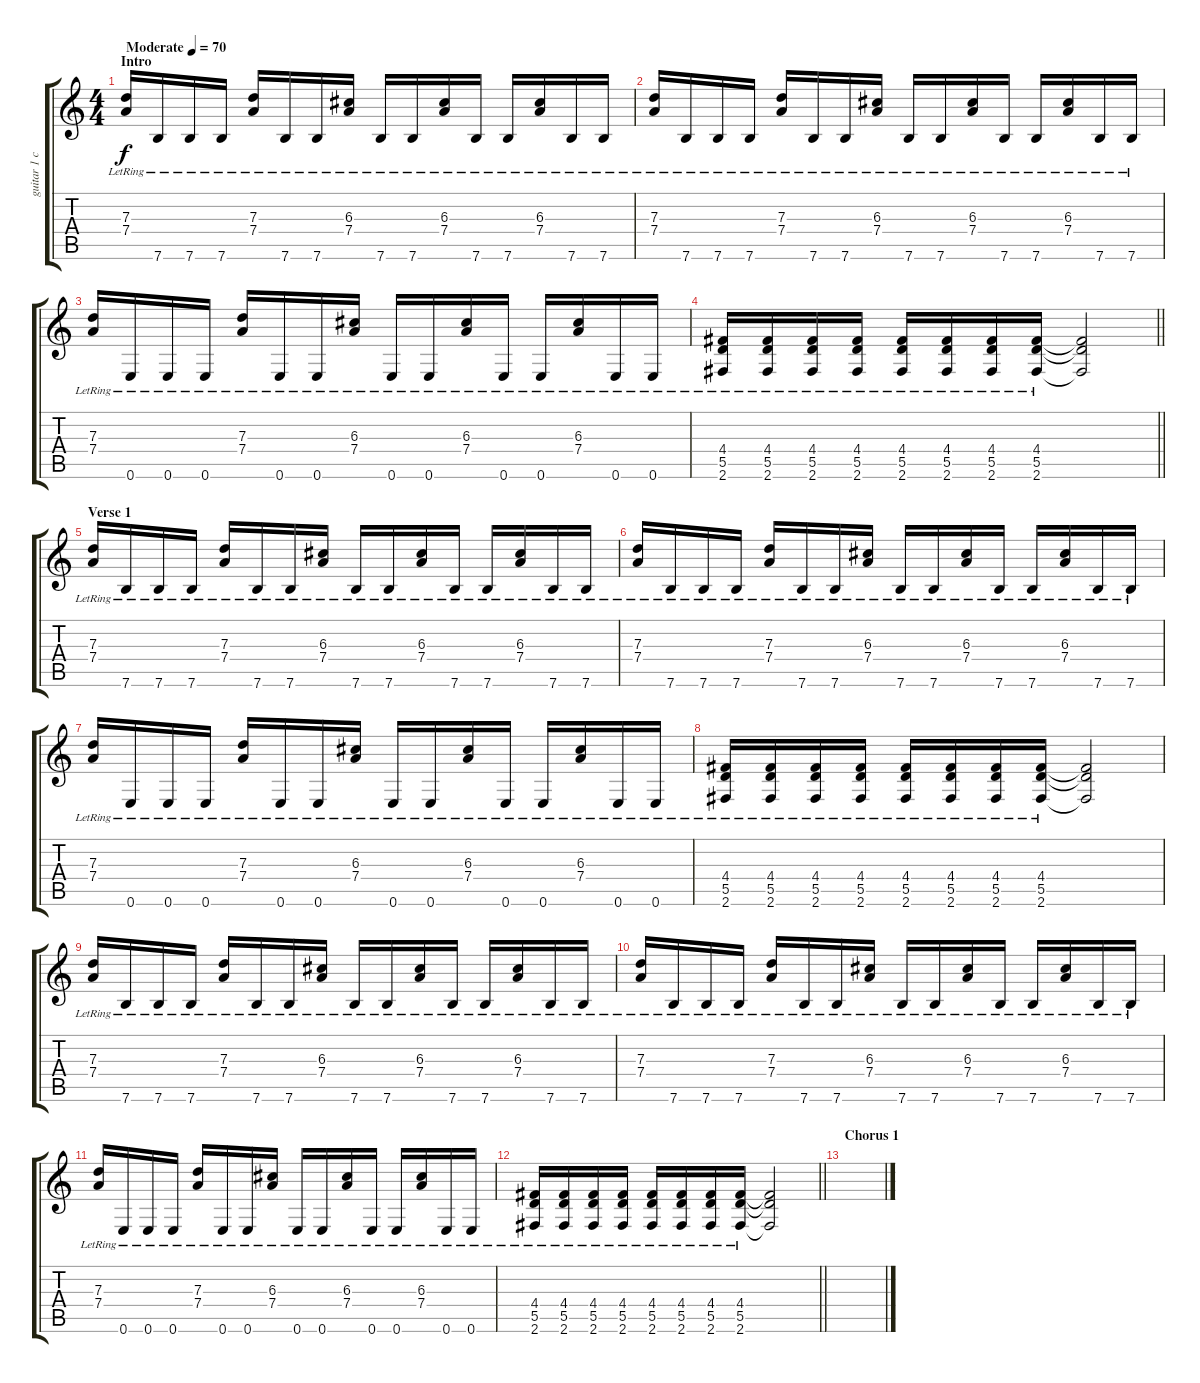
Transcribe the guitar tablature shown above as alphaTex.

\track ("guitar 1 clean" "guitar 1 c") {instrument acousticguitarnylon}
\staff {score tabs}
\tuning (E4 B3 G3 D3 A2 E2) {hide}
\ts (4 4)
\section ("" "Intro")
\tempo (70 "Moderate")
\clef g2
\ks c
(7.3{lr} 7.4{lr}).16{dy f instrument acousticguitarnylon} 7.6{lr}.16 7.6{lr}.16 7.6{lr}.16 (7.3{lr} 7.4{lr}).16 7.6{lr}.16 7.6{lr}.16 (6.3{lr} 7.4{lr}).16 7.6{lr}.16 7.6{lr}.16 (6.3{lr} 7.4{lr}).16 7.6{lr}.16 7.6{lr}.16 (6.3{lr} 7.4{lr}).16 7.6{lr}.16 7.6{lr}.16 |
(7.3{lr} 7.4{lr}).16 7.6{lr}.16 7.6{lr}.16 7.6{lr}.16 (7.3{lr} 7.4{lr}).16 7.6{lr}.16 7.6{lr}.16 (6.3{lr} 7.4{lr}).16 7.6{lr}.16 7.6{lr}.16 (6.3{lr} 7.4{lr}).16 7.6{lr}.16 7.6{lr}.16 (6.3{lr} 7.4{lr}).16 7.6{lr}.16 7.6{lr}.16 |
(7.3{lr} 7.4{lr}).16 0.6{lr}.16 0.6{lr}.16 0.6{lr}.16 (7.3{lr} 7.4{lr}).16 0.6{lr}.16 0.6{lr}.16 (6.3{lr} 7.4{lr}).16 0.6{lr}.16 0.6{lr}.16 (6.3{lr} 7.4{lr}).16 0.6{lr}.16 0.6{lr}.16 (6.3{lr} 7.4{lr}).16 0.6{lr}.16 0.6{lr}.16 |
\barLineRight lightlight
(4.4{lr} 5.5{lr} 2.6{lr}).16 (4.4{lr} 5.5{lr} 2.6{lr}).16 (4.4{lr} 5.5{lr} 2.6{lr}).16 (4.4{lr} 5.5{lr} 2.6{lr}).16 (4.4{lr} 5.5{lr} 2.6{lr}).16 (4.4{lr} 5.5{lr} 2.6{lr}).16 (4.4{lr} 5.5{lr} 2.6{lr}).16 (4.4{lr} 5.5{lr} 2.6{lr}).16 (4.4{t} 5.5{t} 2.6{t}).2 |
\section ("" "Verse 1")
(7.3{lr} 7.4{lr}).16 7.6{lr}.16 7.6{lr}.16 7.6{lr}.16 (7.3{lr} 7.4{lr}).16 7.6{lr}.16 7.6{lr}.16 (6.3{lr} 7.4{lr}).16 7.6{lr}.16 7.6{lr}.16 (6.3{lr} 7.4{lr}).16 7.6{lr}.16 7.6{lr}.16 (6.3{lr} 7.4{lr}).16 7.6{lr}.16 7.6{lr}.16 |
(7.3{lr} 7.4{lr}).16 7.6{lr}.16 7.6{lr}.16 7.6{lr}.16 (7.3{lr} 7.4{lr}).16 7.6{lr}.16 7.6{lr}.16 (6.3{lr} 7.4{lr}).16 7.6{lr}.16 7.6{lr}.16 (6.3{lr} 7.4{lr}).16 7.6{lr}.16 7.6{lr}.16 (6.3{lr} 7.4{lr}).16 7.6{lr}.16 7.6{lr}.16 |
(7.3{lr} 7.4{lr}).16 0.6{lr}.16 0.6{lr}.16 0.6{lr}.16 (7.3{lr} 7.4{lr}).16 0.6{lr}.16 0.6{lr}.16 (6.3{lr} 7.4{lr}).16 0.6{lr}.16 0.6{lr}.16 (6.3{lr} 7.4{lr}).16 0.6{lr}.16 0.6{lr}.16 (6.3{lr} 7.4{lr}).16 0.6{lr}.16 0.6{lr}.16 |
(4.4{lr} 5.5{lr} 2.6{lr}).16 (4.4{lr} 5.5{lr} 2.6{lr}).16 (4.4{lr} 5.5{lr} 2.6{lr}).16 (4.4{lr} 5.5{lr} 2.6{lr}).16 (4.4{lr} 5.5{lr} 2.6{lr}).16 (4.4{lr} 5.5{lr} 2.6{lr}).16 (4.4{lr} 5.5{lr} 2.6{lr}).16 (4.4{lr} 5.5{lr} 2.6{lr}).16 (4.4{t} 5.5{t} 2.6{t}).2 |
(7.3{lr} 7.4{lr}).16 7.6{lr}.16 7.6{lr}.16 7.6{lr}.16 (7.3{lr} 7.4{lr}).16 7.6{lr}.16 7.6{lr}.16 (6.3{lr} 7.4{lr}).16 7.6{lr}.16 7.6{lr}.16 (6.3{lr} 7.4{lr}).16 7.6{lr}.16 7.6{lr}.16 (6.3{lr} 7.4{lr}).16 7.6{lr}.16 7.6{lr}.16 |
(7.3{lr} 7.4{lr}).16 7.6{lr}.16 7.6{lr}.16 7.6{lr}.16 (7.3{lr} 7.4{lr}).16 7.6{lr}.16 7.6{lr}.16 (6.3{lr} 7.4{lr}).16 7.6{lr}.16 7.6{lr}.16 (6.3{lr} 7.4{lr}).16 7.6{lr}.16 7.6{lr}.16 (6.3{lr} 7.4{lr}).16 7.6{lr}.16 7.6{lr}.16 |
(7.3{lr} 7.4{lr}).16 0.6{lr}.16 0.6{lr}.16 0.6{lr}.16 (7.3{lr} 7.4{lr}).16 0.6{lr}.16 0.6{lr}.16 (6.3{lr} 7.4{lr}).16 0.6{lr}.16 0.6{lr}.16 (6.3{lr} 7.4{lr}).16 0.6{lr}.16 0.6{lr}.16 (6.3{lr} 7.4{lr}).16 0.6{lr}.16 0.6{lr}.16 |
\barLineRight lightlight
(4.4{lr} 5.5{lr} 2.6{lr}).16 (4.4{lr} 5.5{lr} 2.6{lr}).16 (4.4{lr} 5.5{lr} 2.6{lr}).16 (4.4{lr} 5.5{lr} 2.6{lr}).16 (4.4{lr} 5.5{lr} 2.6{lr}).16 (4.4{lr} 5.5{lr} 2.6{lr}).16 (4.4{lr} 5.5{lr} 2.6{lr}).16 (4.4{lr} 5.5{lr} 2.6{lr}).16 (4.4{t} 5.5{t} 2.6{t}).2 |
\section ("" "Chorus 1")
